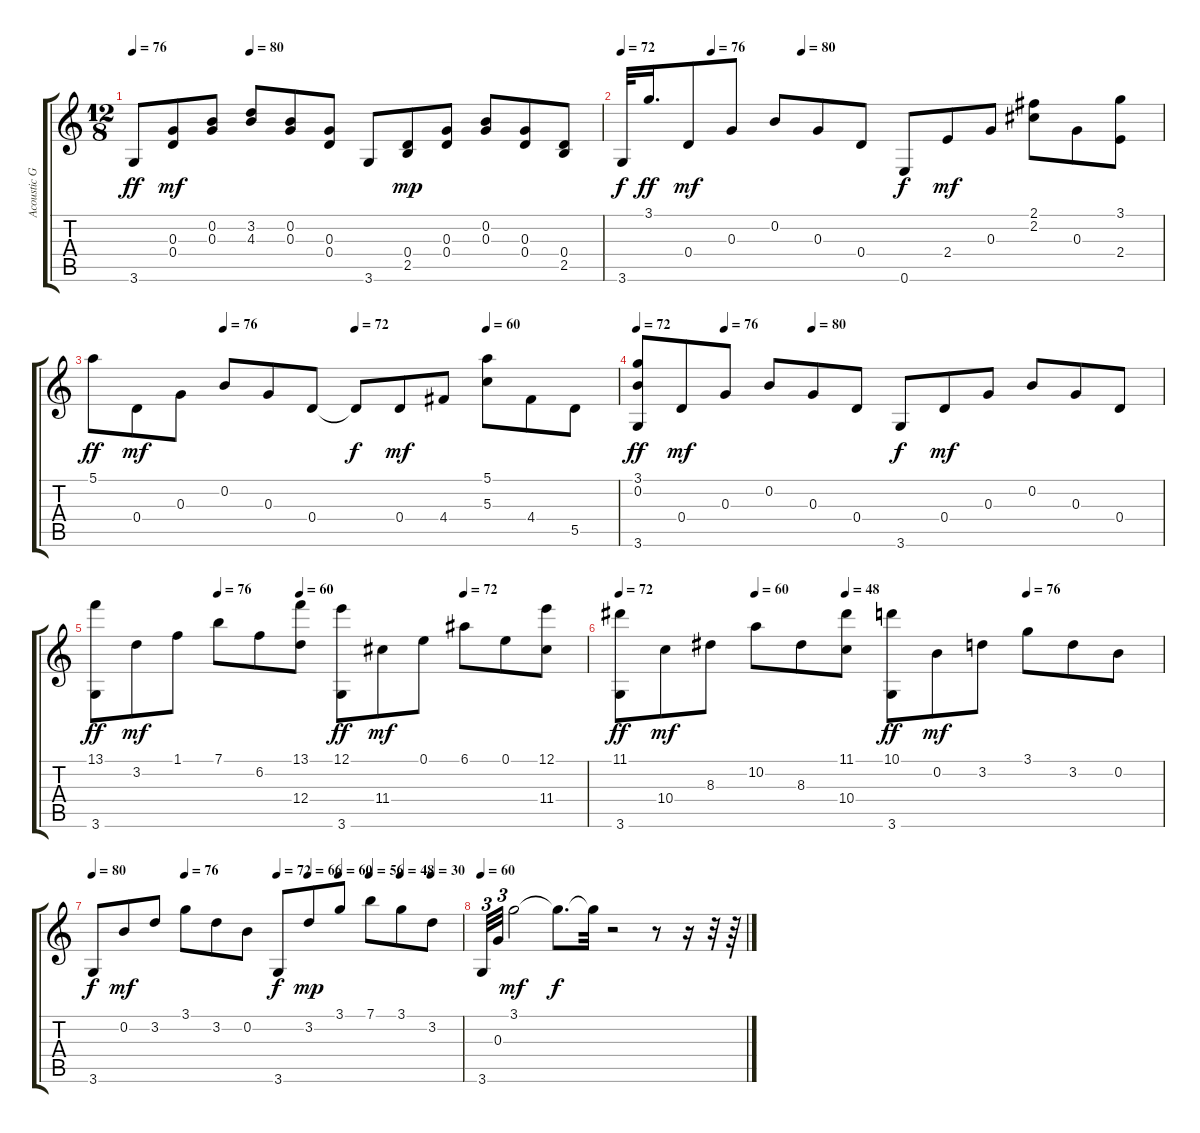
\track ("Acoustic Guitar" "Acoustic G") {instrument acousticguitarnylon}
\staff {score tabs}
\tuning (E4 B3 G3 D3 A2 E2) {hide}
\ts (12 8)
\tempo 76
\tempo (80 0.25)
\clef g2
\ks c
3.6.8{dy ff} (0.3 0.4).8{dy mf} (0.2 0.3).8 (3.2 4.3).8 (0.2 0.3).8 (0.3 0.4).8 3.6.8 (0.4 2.5).8{dy mp} (0.3 0.4).8 (0.2 0.3).8 (0.3 0.4).8 (0.4 2.5).8 |
\tempo 72
\tempo (76 0.16666666666666666)
\tempo (80 0.3333333333333333)
3.6.32{dy f} 3.1.16{d dy ff} 0.4.8{dy mf} 0.3.8 0.2.8 0.3.8 0.4.8 0.6.8{dy f} 2.4.8{dy mf} 0.3.8 (2.1 2.2).8 0.3.8 (3.1 2.4).8 |
\tempo (76 0.25)
\tempo (72 0.5)
\tempo (60 0.75)
5.1.8{dy ff} 0.4.8{dy mf} 0.3.8 0.2.8 0.3.8 0.4.8 0.4{t}.8{dy f} 0.4.8{dy mf} 4.4.8 (5.1 5.3).8 4.4.8 5.5.8 |
\tempo 72
\tempo (76 0.16666666666666666)
\tempo (80 0.3333333333333333)
(3.1 0.2 3.6).8{dy ff} 0.4.8{dy mf} 0.3.8 0.2.8 0.3.8 0.4.8 3.6.8{dy f} 0.4.8{dy mf} 0.3.8 0.2.8 0.3.8 0.4.8 |
\tempo (76 0.25)
\tempo (60 0.4166666666666667)
\tempo (72 0.75)
(13.1 3.6).8{dy ff} 3.2.8{dy mf} 1.1.8 7.1.8 6.2.8 (13.1 12.4).8 (12.1 3.6).8{dy ff} 11.4.8{dy mf} 0.1.8 6.1.8 0.1.8 (12.1 11.4).8 |
\tempo 72
\tempo (60 0.25)
\tempo (48 0.4166666666666667)
\tempo (76 0.75)
(11.1 3.6).8{dy ff} 10.4.8{dy mf} 8.3.8 10.2.8 8.3.8 (11.1 10.4).8 (10.1 3.6).8{dy ff} 0.2.8{dy mf} 3.2.8 3.1.8 3.2.8 0.2.8 |
\tempo 80
\tempo (76 0.25)
\tempo (72 0.5)
\tempo (66 0.5833333333333334)
\tempo (60 0.6666666666666666)
\tempo (56 0.75)
\tempo (48 0.8333333333333334)
\tempo (30 0.9166666666666666)
3.6.8{dy f} 0.2.8{dy mf} 3.2.8 3.1.8 3.2.8 0.2.8 3.6.8{dy f} 3.2.8{dy mp} 3.1.8 7.1.8 3.1.8 3.2.8 |
\tempo 60
3.6.32{tu (3 2)} 0.3.32{tu (3 2)} 3.1.2{dy mf} 3.1{t}.8{d dy f} 3.1{t}.32 r.2 r.8 r.16 r.32 r.64
